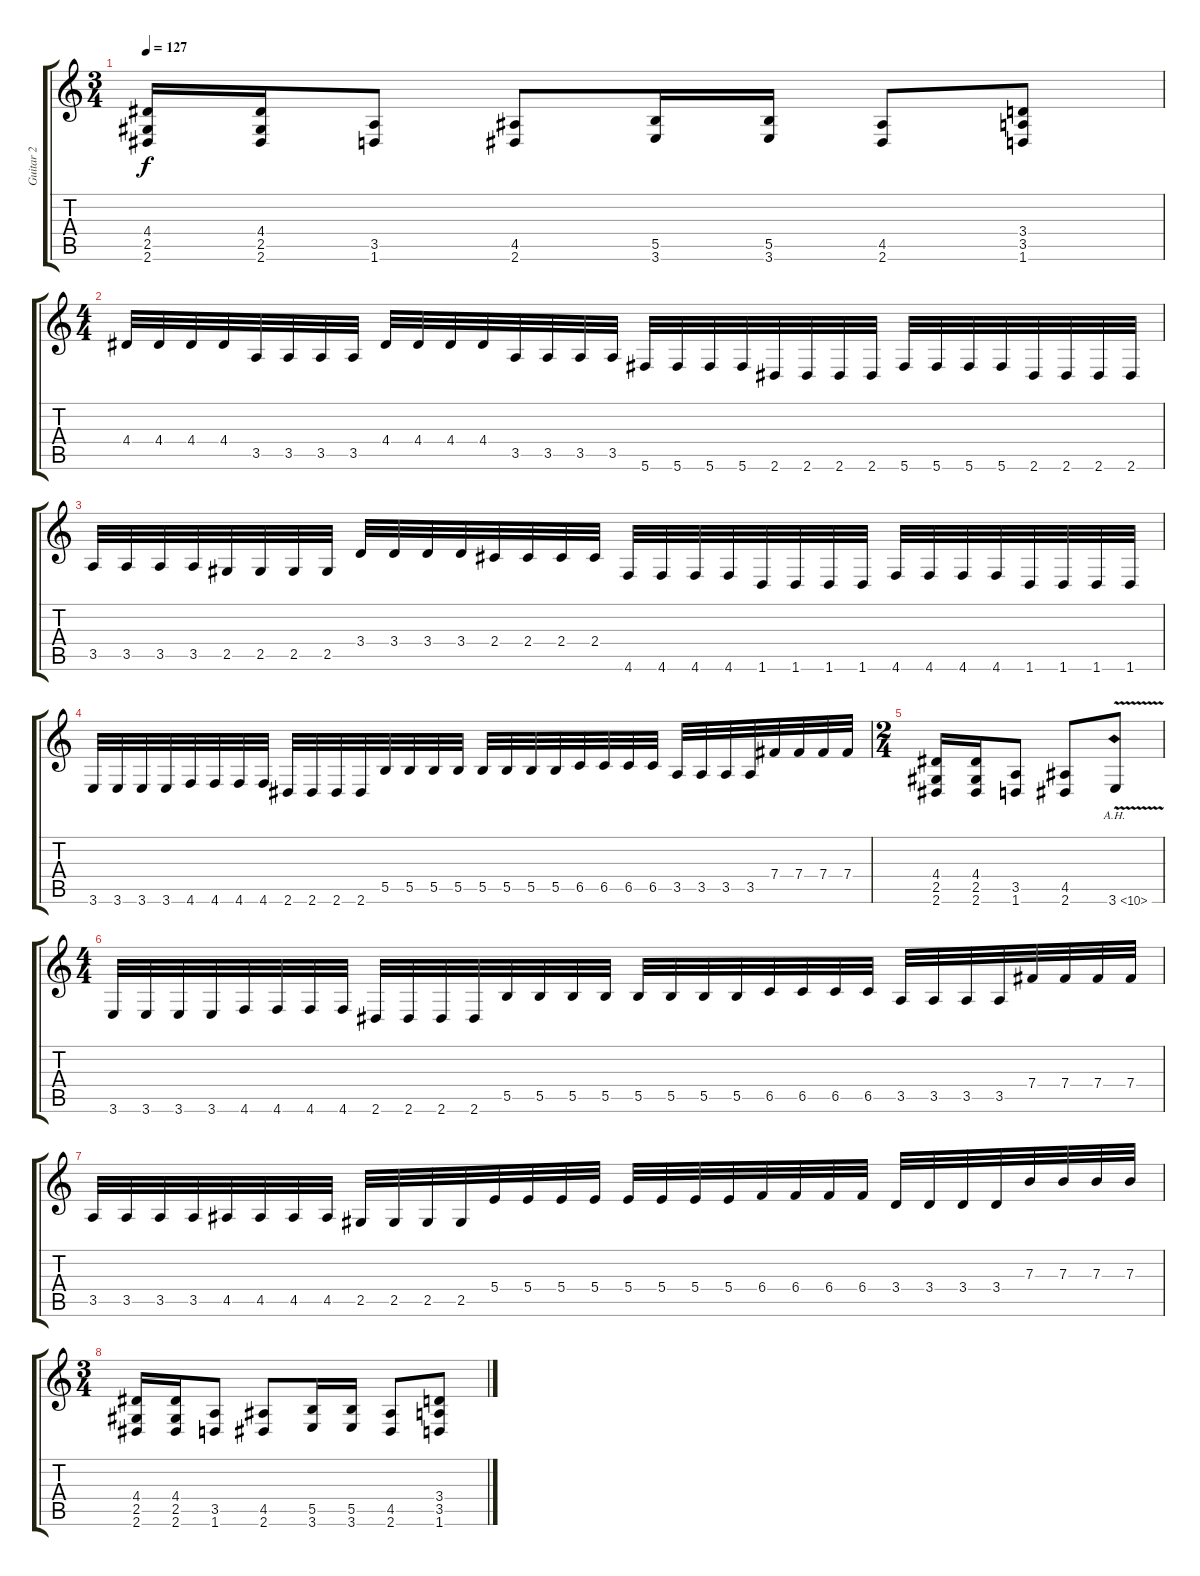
\track ("Guitar 2" "Guitar 2") {instrument distortionguitar}
\staff {score tabs}
\tuning (Db4 Ab3 E3 B2 Gb2 Db2) {hide}
\ts (3 4)
\tempo 127
\clef g2
\ks c
(4.4 2.5 2.6).16{dy f} (4.4 2.5 2.6).16 (3.5 1.6).8 (4.5 2.6).8 (5.5 3.6).16 (5.5 3.6).16 (4.5 2.6).8 (3.4 3.5 1.6).8 |
\ts (4 4)
4.4.32 4.4.32 4.4.32 4.4.32 3.5.32 3.5.32 3.5.32 3.5.32 4.4.32 4.4.32 4.4.32 4.4.32 3.5.32 3.5.32 3.5.32 3.5.32 5.6.32 5.6.32 5.6.32 5.6.32 2.6.32 2.6.32 2.6.32 2.6.32 5.6.32 5.6.32 5.6.32 5.6.32 2.6.32 2.6.32 2.6.32 2.6.32 |
3.5.32 3.5.32 3.5.32 3.5.32 2.5.32 2.5.32 2.5.32 2.5.32 3.4.32 3.4.32 3.4.32 3.4.32 2.4.32 2.4.32 2.4.32 2.4.32 4.6.32 4.6.32 4.6.32 4.6.32 1.6.32 1.6.32 1.6.32 1.6.32 4.6.32 4.6.32 4.6.32 4.6.32 1.6.32 1.6.32 1.6.32 1.6.32 |
3.6.32 3.6.32 3.6.32 3.6.32 4.6.32 4.6.32 4.6.32 4.6.32 2.6.32 2.6.32 2.6.32 2.6.32 5.5.32 5.5.32 5.5.32 5.5.32 5.5.32 5.5.32 5.5.32 5.5.32 6.5.32 6.5.32 6.5.32 6.5.32 3.5.32 3.5.32 3.5.32 3.5.32 7.4.32 7.4.32 7.4.32 7.4.32 |
\ts (2 4)
(4.4 2.5 2.6).16 (4.4 2.5 2.6).16 (3.5 1.6).8 (4.5 2.6).8 3.6{ah 7 v}.8 |
\ts (4 4)
3.6.32 3.6.32 3.6.32 3.6.32 4.6.32 4.6.32 4.6.32 4.6.32 2.6.32 2.6.32 2.6.32 2.6.32 5.5.32 5.5.32 5.5.32 5.5.32 5.5.32 5.5.32 5.5.32 5.5.32 6.5.32 6.5.32 6.5.32 6.5.32 3.5.32 3.5.32 3.5.32 3.5.32 7.4.32 7.4.32 7.4.32 7.4.32 |
3.5.32 3.5.32 3.5.32 3.5.32 4.5.32 4.5.32 4.5.32 4.5.32 2.5.32 2.5.32 2.5.32 2.5.32 5.4.32 5.4.32 5.4.32 5.4.32 5.4.32 5.4.32 5.4.32 5.4.32 6.4.32 6.4.32 6.4.32 6.4.32 3.4.32 3.4.32 3.4.32 3.4.32 7.3.32 7.3.32 7.3.32 7.3.32 |
\ts (3 4)
(4.4 2.5 2.6).16 (4.4 2.5 2.6).16 (3.5 1.6).8 (4.5 2.6).8 (5.5 3.6).16 (5.5 3.6).16 (4.5 2.6).8 (3.4 3.5 1.6).8
